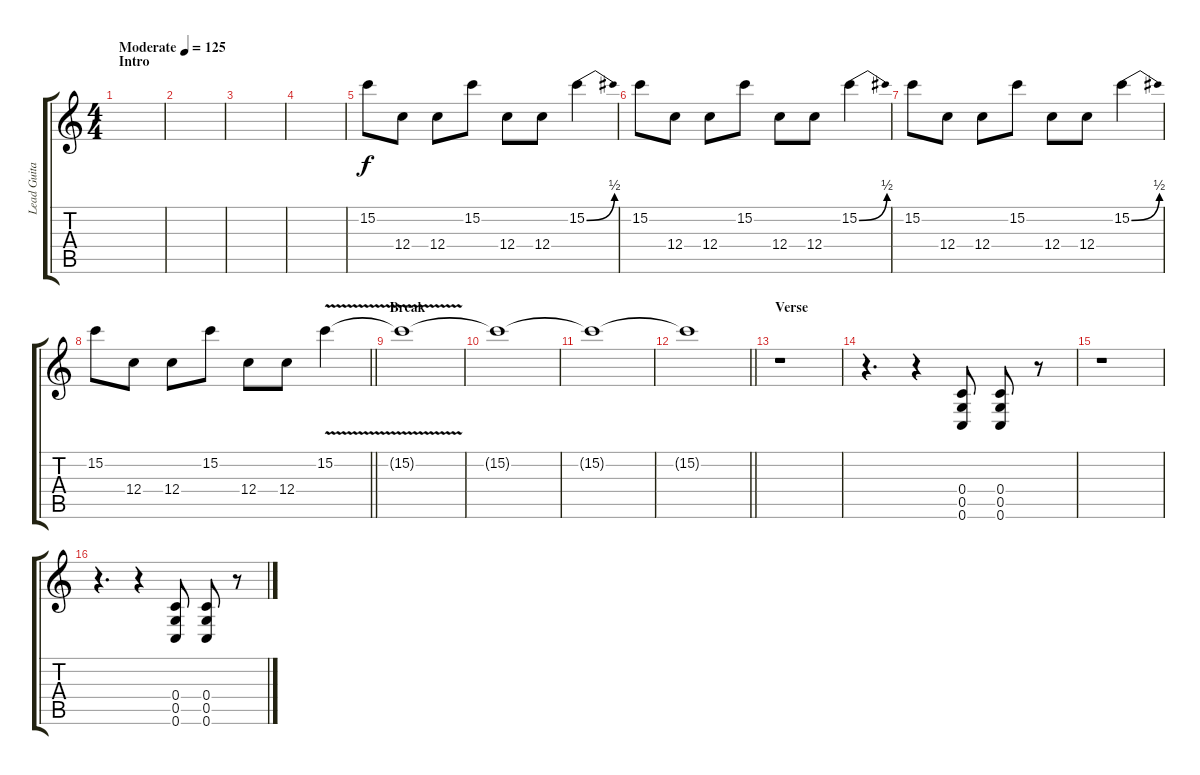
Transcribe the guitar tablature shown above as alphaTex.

\track ("Lead Guitar 2 (Riggs)" "Lead Guita") {instrument distortionguitar}
\staff {score tabs}
\tuning (D4 A3 F3 C3 G2 C2) {hide}
\ts (4 4)
\section ("" "Intro")
\tempo (125 "Moderate")
\clef g2
\ks c
|
|
|
|
15.2.8 12.4.8 12.4.8 15.2.8 12.4.8 12.4.8 15.2{be (bend 0 0 60 2)}.4 |
15.2.8 12.4.8 12.4.8 15.2.8 12.4.8 12.4.8 15.2{be (bend 0 0 60 2)}.4 |
15.2.8 12.4.8 12.4.8 15.2.8 12.4.8 12.4.8 15.2{be (bend 0 0 60 2)}.4 |
\barLineRight lightlight
15.2.8 12.4.8 12.4.8 15.2.8 12.4.8 12.4.8 15.2{v}.4 |
\section ("" "Break")
15.2{t}.1 |
15.2{t}.1 |
15.2{t}.1 |
\barLineRight lightlight
15.2{t}.1 |
\section ("" "Verse")
r.1 |
r.4{d} r.4 (0.4 0.5 0.6).8 (0.4 0.5 0.6).8 r.8 |
r.1 |
r.4{d} r.4 (0.4 0.5 0.6).8 (0.4 0.5 0.6).8 r.8
